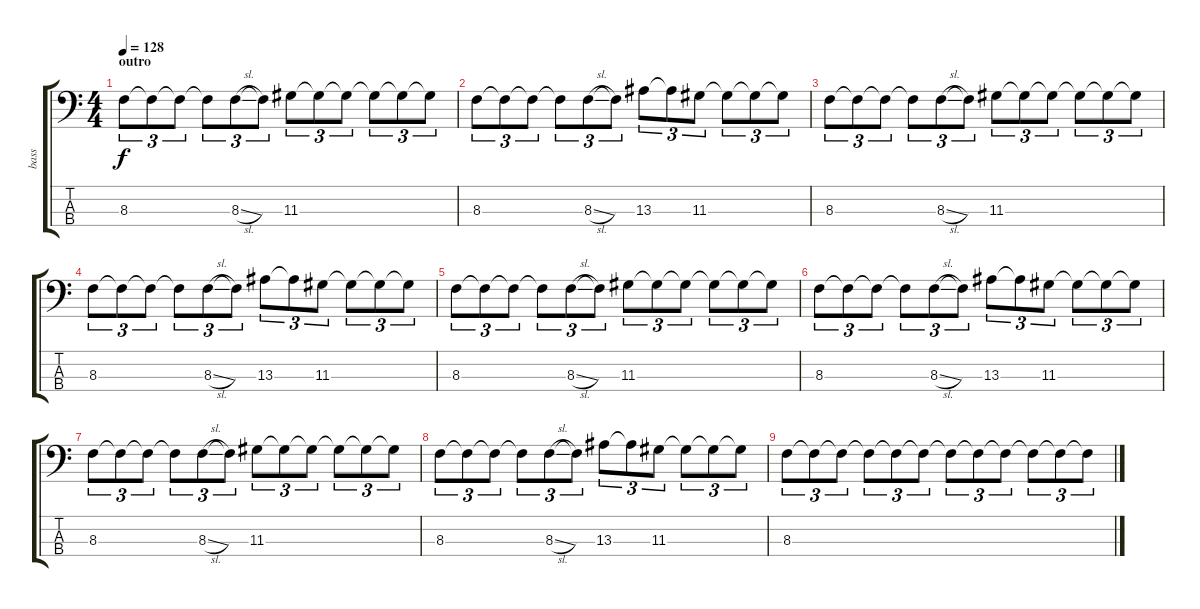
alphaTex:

\track ("bass " "bass ") {instrument electricguitarjazz}
\staff {score tabs}
\tuning (G2 D2 A1 E1) {hide}
\ts (4 4)
\section ("" "outro")
\tempo 128
\clef f4
\ks c
8.3.8{tu (3 2) dy f} 8.3{t}.8{tu (3 2)} 8.3{t}.8{tu (3 2)} 8.3{t}.8{tu (3 2)} 8.3{sl}.8{tu (3 2)} 8.3{t}.8{tu (3 2)} 11.3.8{tu (3 2)} 11.3{t}.8{tu (3 2)} 11.3{t}.8{tu (3 2)} 11.3{t}.8{tu (3 2)} 11.3{t}.8{tu (3 2)} 11.3{t}.8{tu (3 2)} |
8.3.8{tu (3 2)} 8.3{t}.8{tu (3 2)} 8.3{t}.8{tu (3 2)} 8.3{t}.8{tu (3 2)} 8.3{sl}.8{tu (3 2)} 8.3{t}.8{tu (3 2)} 13.3.8{tu (3 2)} 13.3{t}.8{tu (3 2)} 11.3.8{tu (3 2)} 11.3{t}.8{tu (3 2)} 11.3{t}.8{tu (3 2)} 11.3{t}.8{tu (3 2)} |
8.3.8{tu (3 2)} 8.3{t}.8{tu (3 2)} 8.3{t}.8{tu (3 2)} 8.3{t}.8{tu (3 2)} 8.3{sl}.8{tu (3 2)} 8.3{t}.8{tu (3 2)} 11.3.8{tu (3 2)} 11.3{t}.8{tu (3 2)} 11.3{t}.8{tu (3 2)} 11.3{t}.8{tu (3 2)} 11.3{t}.8{tu (3 2)} 11.3{t}.8{tu (3 2)} |
8.3.8{tu (3 2)} 8.3{t}.8{tu (3 2)} 8.3{t}.8{tu (3 2)} 8.3{t}.8{tu (3 2)} 8.3{sl}.8{tu (3 2)} 8.3{t}.8{tu (3 2)} 13.3.8{tu (3 2)} 13.3{t}.8{tu (3 2)} 11.3.8{tu (3 2)} 11.3{t}.8{tu (3 2)} 11.3{t}.8{tu (3 2)} 11.3{t}.8{tu (3 2)} |
8.3.8{tu (3 2)} 8.3{t}.8{tu (3 2)} 8.3{t}.8{tu (3 2)} 8.3{t}.8{tu (3 2)} 8.3{sl}.8{tu (3 2)} 8.3{t}.8{tu (3 2)} 11.3.8{tu (3 2)} 11.3{t}.8{tu (3 2)} 11.3{t}.8{tu (3 2)} 11.3{t}.8{tu (3 2)} 11.3{t}.8{tu (3 2)} 11.3{t}.8{tu (3 2)} |
8.3.8{tu (3 2)} 8.3{t}.8{tu (3 2)} 8.3{t}.8{tu (3 2)} 8.3{t}.8{tu (3 2)} 8.3{sl}.8{tu (3 2)} 8.3{t}.8{tu (3 2)} 13.3.8{tu (3 2)} 13.3{t}.8{tu (3 2)} 11.3.8{tu (3 2)} 11.3{t}.8{tu (3 2)} 11.3{t}.8{tu (3 2)} 11.3{t}.8{tu (3 2)} |
8.3.8{tu (3 2)} 8.3{t}.8{tu (3 2)} 8.3{t}.8{tu (3 2)} 8.3{t}.8{tu (3 2)} 8.3{sl}.8{tu (3 2)} 8.3{t}.8{tu (3 2)} 11.3.8{tu (3 2)} 11.3{t}.8{tu (3 2)} 11.3{t}.8{tu (3 2)} 11.3{t}.8{tu (3 2)} 11.3{t}.8{tu (3 2)} 11.3{t}.8{tu (3 2)} |
8.3.8{tu (3 2)} 8.3{t}.8{tu (3 2)} 8.3{t}.8{tu (3 2)} 8.3{t}.8{tu (3 2)} 8.3{sl}.8{tu (3 2)} 8.3{t}.8{tu (3 2)} 13.3.8{tu (3 2)} 13.3{t}.8{tu (3 2)} 11.3.8{tu (3 2)} 11.3{t}.8{tu (3 2)} 11.3{t}.8{tu (3 2)} 11.3{t}.8{tu (3 2)} |
8.3.8{tu (3 2)} 8.3{t}.8{tu (3 2)} 8.3{t}.8{tu (3 2)} 8.3{t}.8{tu (3 2)} 8.3{t}.8{tu (3 2)} 8.3{t}.8{tu (3 2)} 8.3{t}.8{tu (3 2)} 8.3{t}.8{tu (3 2)} 8.3{t}.8{tu (3 2)} 8.3{t}.8{tu (3 2)} 8.3{t}.8{tu (3 2)} 8.3{t}.8{tu (3 2)}
